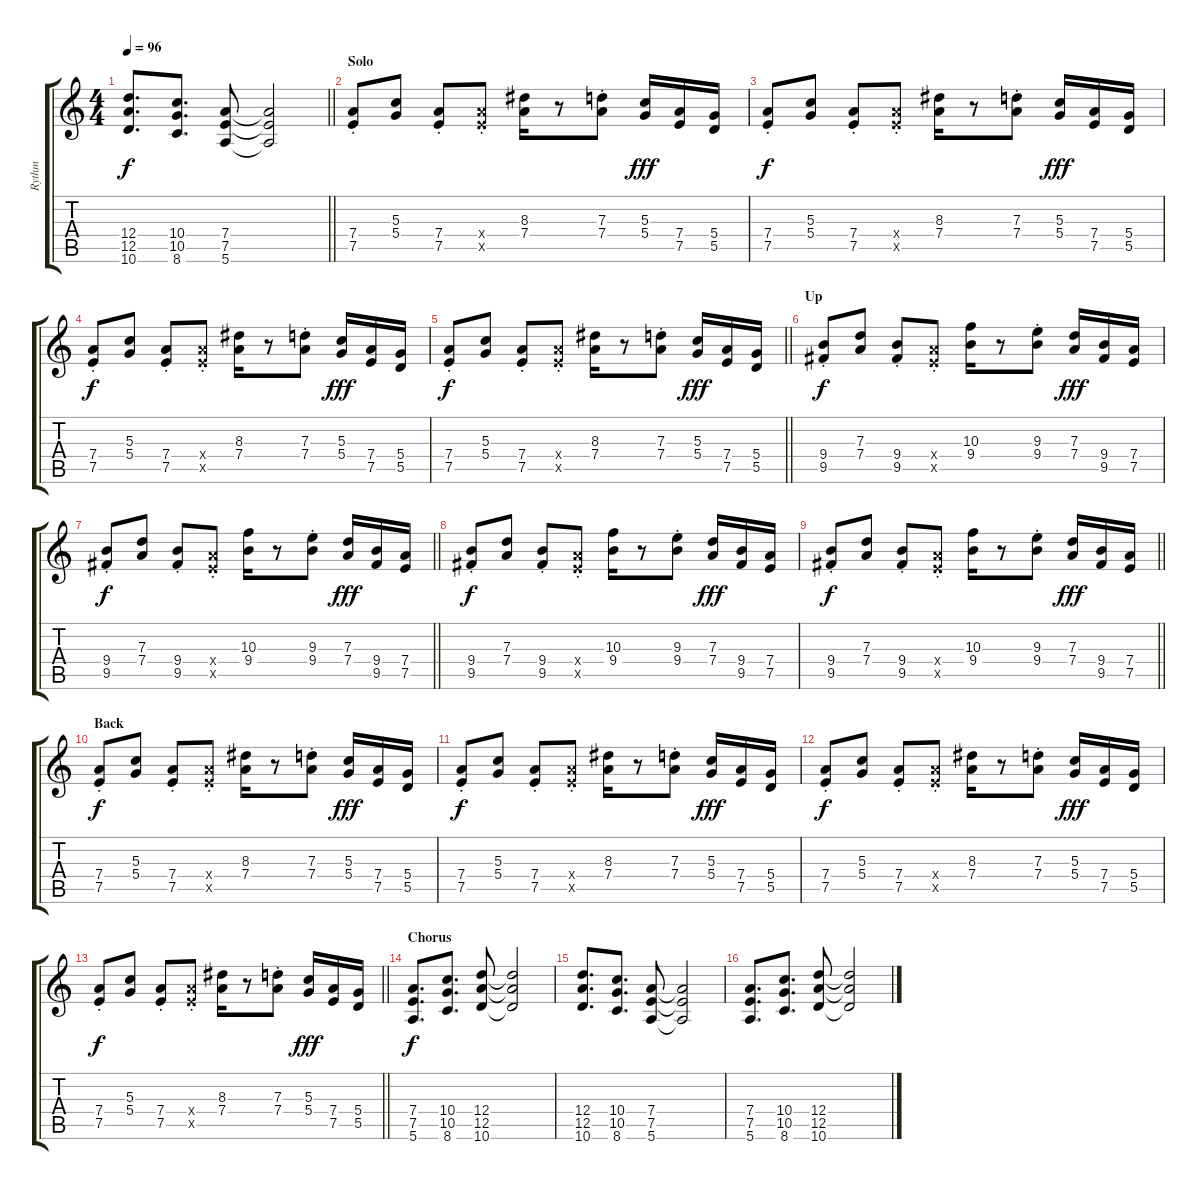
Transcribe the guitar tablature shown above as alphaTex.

\track ("Rythm" "Rythm") {instrument overdrivenguitar}
\staff {score tabs}
\tuning (C4 B3 G3 D3 A2 E2) {hide}
\ts (4 4)
\tempo 96
\clef g2
\barLineRight lightlight
\ks c
(12.4 12.5 10.6).8{d dy f} (10.4 10.5 8.6).8{d} (7.4 7.5 5.6).8 (7.4{t} 7.5{t} 5.6{t}).2 |
\section ("" "Solo")
(7.4{st} 7.5{st}).8 (5.3 5.4).8 (7.4{st} 7.5{st}).8 (7.4{st x} 7.5{st x}).8 (8.3 7.4).16 r.8 (7.3{st} 7.4{st}).8 (5.3 5.4).16{dy fff} (7.4 7.5).16 (5.4 5.5).16 |
(7.4{st} 7.5{st}).8{dy f} (5.3 5.4).8 (7.4{st} 7.5{st}).8 (7.4{st x} 7.5{st x}).8 (8.3 7.4).16 r.8 (7.3{st} 7.4{st}).8 (5.3 5.4).16{dy fff} (7.4 7.5).16 (5.4 5.5).16 |
(7.4{st} 7.5{st}).8{dy f} (5.3 5.4).8 (7.4{st} 7.5{st}).8 (7.4{st x} 7.5{st x}).8 (8.3 7.4).16 r.8 (7.3{st} 7.4{st}).8 (5.3 5.4).16{dy fff} (7.4 7.5).16 (5.4 5.5).16 |
\barLineRight lightlight
(7.4{st} 7.5{st}).8{dy f} (5.3 5.4).8 (7.4{st} 7.5{st}).8 (7.4{st x} 7.5{st x}).8 (8.3 7.4).16 r.8 (7.3{st} 7.4{st}).8 (5.3 5.4).16{dy fff} (7.4 7.5).16 (5.4 5.5).16 |
\section ("" "Up")
(9.4{st} 9.5{st}).8{dy f} (7.3 7.4).8 (9.4{st} 9.5{st}).8 (7.4{st x} 7.5{st x}).8 (10.3 9.4).16 r.8 (9.3{st} 9.4{st}).8 (7.3 7.4).16{dy fff} (9.4 9.5).16 (7.4 7.5).16 |
\barLineRight lightlight
(9.4{st} 9.5{st}).8{dy f} (7.3 7.4).8 (9.4{st} 9.5{st}).8 (7.4{st x} 7.5{st x}).8 (10.3 9.4).16 r.8 (9.3{st} 9.4{st}).8 (7.3 7.4).16{dy fff} (9.4 9.5).16 (7.4 7.5).16 |
(9.4{st} 9.5{st}).8{dy f} (7.3 7.4).8 (9.4{st} 9.5{st}).8 (7.4{st x} 7.5{st x}).8 (10.3 9.4).16 r.8 (9.3{st} 9.4{st}).8 (7.3 7.4).16{dy fff} (9.4 9.5).16 (7.4 7.5).16 |
\barLineRight lightlight
(9.4{st} 9.5{st}).8{dy f} (7.3 7.4).8 (9.4{st} 9.5{st}).8 (7.4{st x} 7.5{st x}).8 (10.3 9.4).16 r.8 (9.3{st} 9.4{st}).8 (7.3 7.4).16{dy fff} (9.4 9.5).16 (7.4 7.5).16 |
\section ("" "Back")
(7.4{st} 7.5{st}).8{dy f} (5.3 5.4).8 (7.4{st} 7.5{st}).8 (7.4{st x} 7.5{st x}).8 (8.3 7.4).16 r.8 (7.3{st} 7.4{st}).8 (5.3 5.4).16{dy fff} (7.4 7.5).16 (5.4 5.5).16 |
(7.4{st} 7.5{st}).8{dy f} (5.3 5.4).8 (7.4{st} 7.5{st}).8 (7.4{st x} 7.5{st x}).8 (8.3 7.4).16 r.8 (7.3{st} 7.4{st}).8 (5.3 5.4).16{dy fff} (7.4 7.5).16 (5.4 5.5).16 |
(7.4{st} 7.5{st}).8{dy f} (5.3 5.4).8 (7.4{st} 7.5{st}).8 (7.4{st x} 7.5{st x}).8 (8.3 7.4).16 r.8 (7.3{st} 7.4{st}).8 (5.3 5.4).16{dy fff} (7.4 7.5).16 (5.4 5.5).16 |
\barLineRight lightlight
(7.4{st} 7.5{st}).8{dy f} (5.3 5.4).8 (7.4{st} 7.5{st}).8 (7.4{st x} 7.5{st x}).8 (8.3 7.4).16 r.8 (7.3{st} 7.4{st}).8 (5.3 5.4).16{dy fff} (7.4 7.5).16 (5.4 5.5).16 |
\section ("" "Chorus")
(7.4 7.5 5.6).8{d dy f} (10.4 10.5 8.6).8{d} (12.4 12.5 10.6).8 (12.4{t} 12.5{t} 10.6{t}).2 |
(12.4 12.5 10.6).8{d} (10.4 10.5 8.6).8{d} (7.4 7.5 5.6).8 (7.4{t} 7.5{t} 5.6{t}).2 |
(7.4 7.5 5.6).8{d} (10.4 10.5 8.6).8{d} (12.4 12.5 10.6).8 (12.4{t} 12.5{t} 10.6{t}).2
